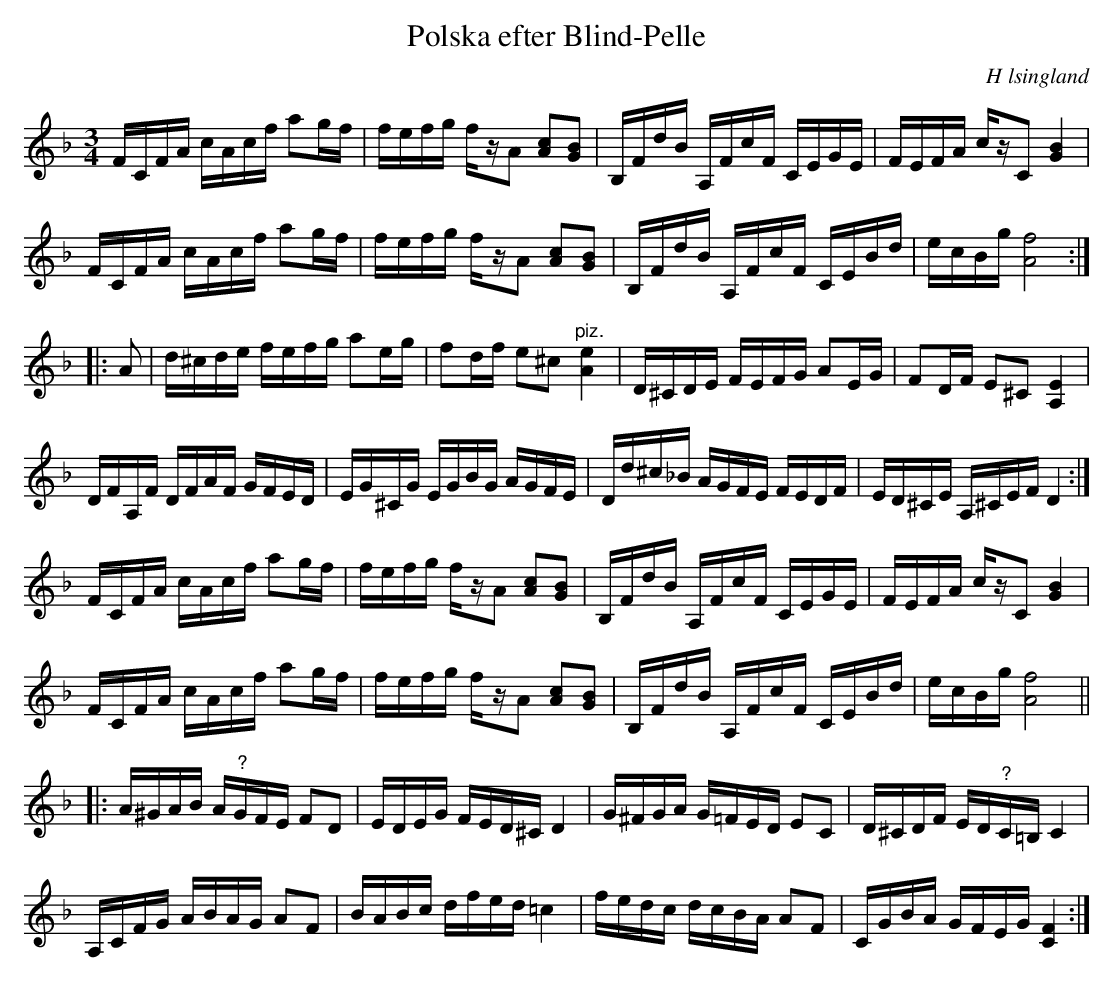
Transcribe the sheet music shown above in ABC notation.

X:1
T: Polska efter Blind-Pelle
O: H lsingland
M: 3/4
L: 1/16
K: F
FCFA cAcf a2gf | fefg fzA2 [cA]2[BG]2 | B,FdB A,FcF CEGE | FEFA czC2 [BG]4 |
FCFA cAcf a2gf | fefg fzA2 [cA]2[BG]2 | B,FdB A,FcF CEBd | ecBg [fA]8 ::
K: Dm
A2 | d^cde fefg a2eg | f2df e2^c2 "^piz."[Ae]4 | D^CDE FEFG A2EG | F2DF E2^C2 [A,E]4 |
DFA,F DFAF GFED | EG^CG EGBG AGFE | Dd^c_B AGFE FEDF | ED^CE A,^CEF D4 :|
FCFA cAcf a2gf | fefg fzA2 [cA]2[BG]2 | B,FdB A,FcF CEGE | FEFA czC2 [BG]4 |
FCFA cAcf a2gf | fefg fzA2 [cA]2[BG]2 | B,FdB A,FcF CEBd | ecBg [fA]8 ||
|: A^GAB A"^?"GFE F2D2 | EDEG FED^C D4 | G^FGA G=FED E2C2 | D^CDF ED"^?"C=B, C4 |
   A,CFG ABAG A2F2 | BABc dfed =c4 | fedc dcBA A2F2 | CGBA GFEG [FC]4 :|
